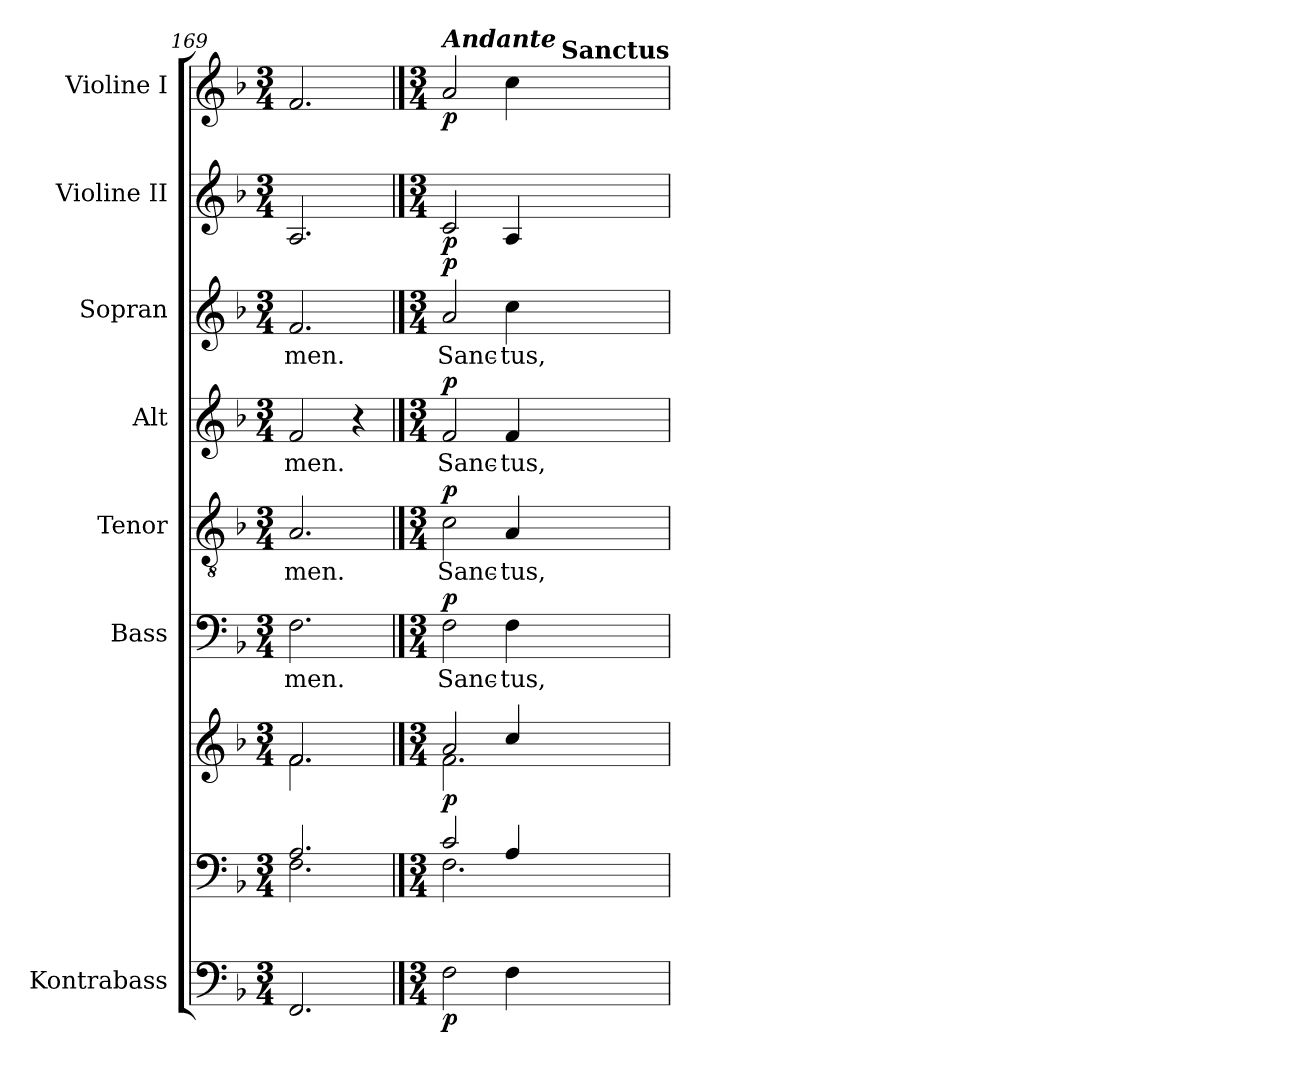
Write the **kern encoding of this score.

**kern	**dynam	**kern	**kern	**dynam	**kern	**text	**dynam	**kern	**text	**dynam	**kern	**text	**dynam	**kern	**text	**dynam	**kern	**dynam	**kern	**dynam
*part8	*part8	*part7	*part7	*part7	*part6	*part6	*part6	*part5	*part5	*part5	*part4	*part4	*part4	*part3	*part3	*part3	*part2	*part2	*part1	*part1
*staff9	*staff9	*staff8	*staff7	*staff7/8	*staff6	*staff6	*staff6	*staff5	*staff5	*staff5	*staff4	*staff4	*staff4	*staff3	*staff3	*staff3	*staff2	*staff2	*staff1	*staff1
*I"Kontrabass	*	*	*	*	*I"Bass	*	*	*I"Tenor	*	*	*I"Alt	*	*	*I"Sopran	*	*	*I"Violine II	*	*I"Violine I	*
*I'Kb.	*	*	*	*	*I'B.	*	*	*I'T.	*	*	*I'A.	*	*	*I'S.	*	*	*I'Vl. II	*	*I'Vl. I	*
*clefF4	*	*clefF4	*clefG2	*	*clefF4	*	*	*clefGv2	*	*	*clefG2	*	*	*clefG2	*	*	*clefG2	*	*clefG2	*
*ITrd7c12	*	*	*	*	*	*	*	*	*	*	*	*	*	*	*	*	*	*	*	*
*k[b-]	*	*k[b-]	*k[b-]	*	*k[b-]	*	*	*k[b-]	*	*	*k[b-]	*	*	*k[b-]	*	*	*k[b-]	*	*k[b-]	*
*F:	*	*F:	*F:	*	*F:	*	*	*F:	*	*	*F:	*	*	*F:	*	*	*F:	*	*F:	*
*M3/4	*	*M3/4	*M3/4	*	*M3/4	*	*	*M3/4	*	*	*M3/4	*	*	*M3/4	*	*	*M3/4	*	*M3/4	*
=169	=169	=169	=169	=169	=169	=169	=169	=169	=169	=169	=169	=169	=169	=169	=169	=169	=169	=169	=169	=169
*	*	*^	*^	*	*	*	*	*	*	*	*	*	*	*	*	*	*	*	*	*
!	!	!	!	!	!	!	!	!LO:LY:b	!	!	!LO:LY:b	!	!	!LO:LY:b	!	!	!LO:LY:b	!	!	!	!	!
2.FFF/	.	2.A/	2.F\	2.f/	2.f\	.	2.F\	-men.	.	2.A/	-men.	.	2f/	-men.	.	2.f/	-men.	.	2.A/	.	2.f/	.
.	.	.	.	.	.	.	.	.	.	.	.	.	4r	.	.	.	.	.	.	.	.	.
!!LO:PB:g=z
==170	==170	==170	==170	==170	==170	==170	==170	==170	==170	==170	==170	==170	==170	==170	==170	==170	==170	==170	==170	==170	==170	==170
*M3/4	*	*M3/4	*	*M3/4	*	*	*M3/4	*	*	*M3/4	*	*	*M3/4	*	*	*M3/4	*	*	*M3/4	*	*M3/4	*
!	!	!	!	!	!	!	!	!	!	!	!	!	!	!	!	!	!	!	!	!	!LO:TX:a:Bi:t=Andante	!
!	!LO:DY:b	!	!	!	!	!LO:DY:b	!	!LO:LY:b	!LO:DY:a	!	!LO:LY:b	!LO:DY:a	!	!LO:LY:b	!LO:DY:a	!	!LO:LY:b	!LO:DY:a	!	!LO:DY:b	!	!LO:DY:b
2FF\	p	2c/	2.F\	2a/	2.f\	p	2F\	Sanc-	p	2c\	Sanc-	p	2f/	Sanc-	p	2a/	Sanc-	p	2c/	p	2a/	p
!	!	!	!	!	!	!	!	!LO:LY:b	!	!	!LO:LY:b	!	!	!LO:LY:b	!	!	!LO:LY:b	!	!	!	!	!
4FF\	.	4A/	.	4cc/	.	.	4F\	-tus,	.	4A/	-tus,	.	4f/	-tus,	.	4cc\	-tus,	.	4A/	.	4cc\	.
1.ryy	.	1.ryy	1.ryy	1.ryy	1.ryy	.	1.ryy	.	.	1.ryy	.	.	1.ryy	.	.	1.ryy	.	.	1.ryy	.	1.ryy	.
!	!	!	!	!	!	!	!	!	!	!	!	!	!	!	!	!	!	!	!	!	!LO:TX:a:B:t=Sanctus	!
*	*	*v	*v	*	*	*	*	*	*	*	*	*	*	*	*	*	*	*	*	*	*	*
*	*	*	*v	*v	*	*	*	*	*	*	*	*	*	*	*	*	*	*	*	*	*
=	=	=	=	=	=	=	=	=	=	=	=	=	=	=	=	=	=	=	=	=
*-	*-	*-	*-	*-	*-	*-	*-	*-	*-	*-	*-	*-	*-	*-	*-	*-	*-	*-	*-	*-
